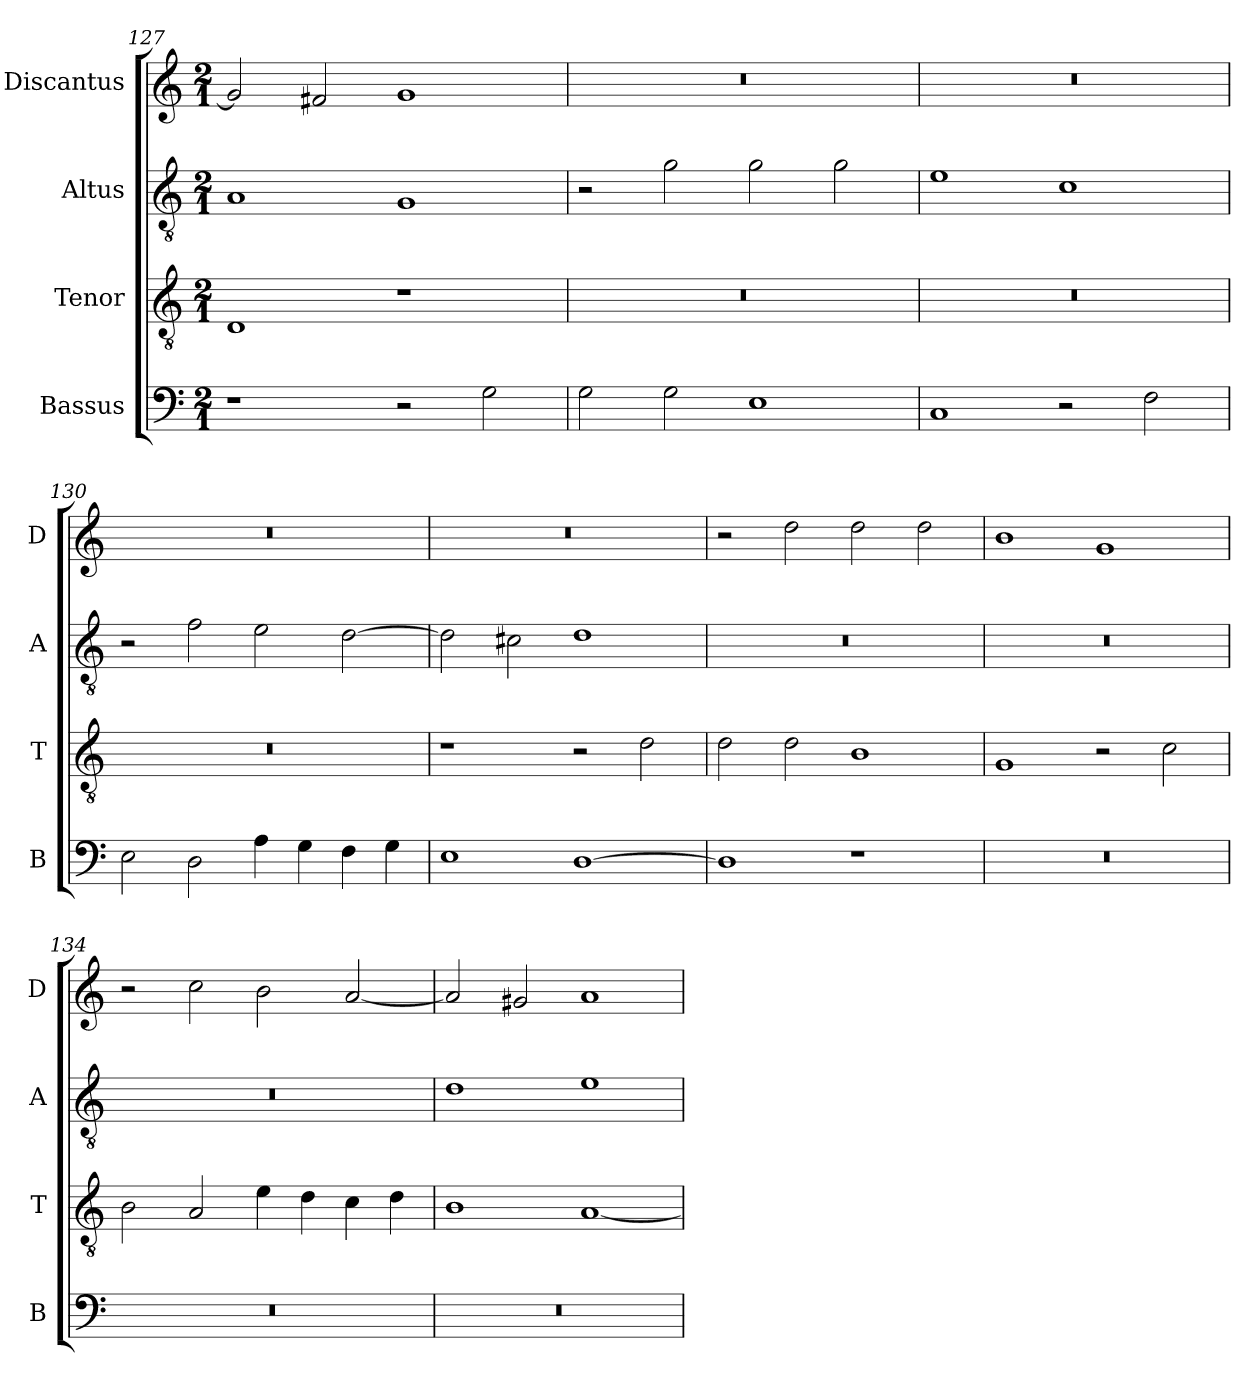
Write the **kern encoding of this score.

**kern	**kern	**kern	**kern
*part4	*part3	*part2	*part1
*staff4	*staff3	*staff2	*staff1
*I"Bassus	*I"Tenor	*I"Altus	*I"Discantus
*I'B	*I'T	*I'A	*I'D
*clefF4	*clefGv2	*clefGv2	*clefG2
*k[]	*k[]	*k[]	*k[]
*M2/1	*M2/1	*M2/1	*M2/1
=127	=127	=127	=127
1r	1D	1A	2g/]
.	.	.	2f#X/
2r	1r	1G	1g
2G\	.	.	.
=128	=128	=128	=128
2G\	0r	2r	0r
2G\	.	2g\	.
1E	.	2g\	.
.	.	2g\	.
=129	=129	=129	=129
1C	0r	1e	0r
2r	.	1c	.
2F\	.	.	.
=130	=130	=130	=130
2E\	0r	2r	0r
2D\	.	2f\	.
4A\	.	2e\	.
4G\	.	.	.
4F\	.	[2d\	.
4G\	.	.	.
=131	=131	=131	=131
1E	1r	2d\]	0r
.	.	2c#X\	.
[1D	2r	1d	.
.	2d\	.	.
=132	=132	=132	=132
1D]	2d\	0r	2r
.	2d\	.	2dd\
1r	1B	.	2dd\
.	.	.	2dd\
=133	=133	=133	=133
0r	1G	0r	1b
.	2r	.	1g
.	2c\	.	.
=134	=134	=134	=134
0r	2B\	0r	2r
.	2A/	.	2cc\
.	4e\	.	2b\
.	4d\	.	.
.	4c\	.	[2a/
.	4d\	.	.
=135	=135	=135	=135
0r	1B	1d	2a/]
.	.	.	2g#X/
.	[1A	1e	1a
=	=	=	=
*-	*-	*-	*-
